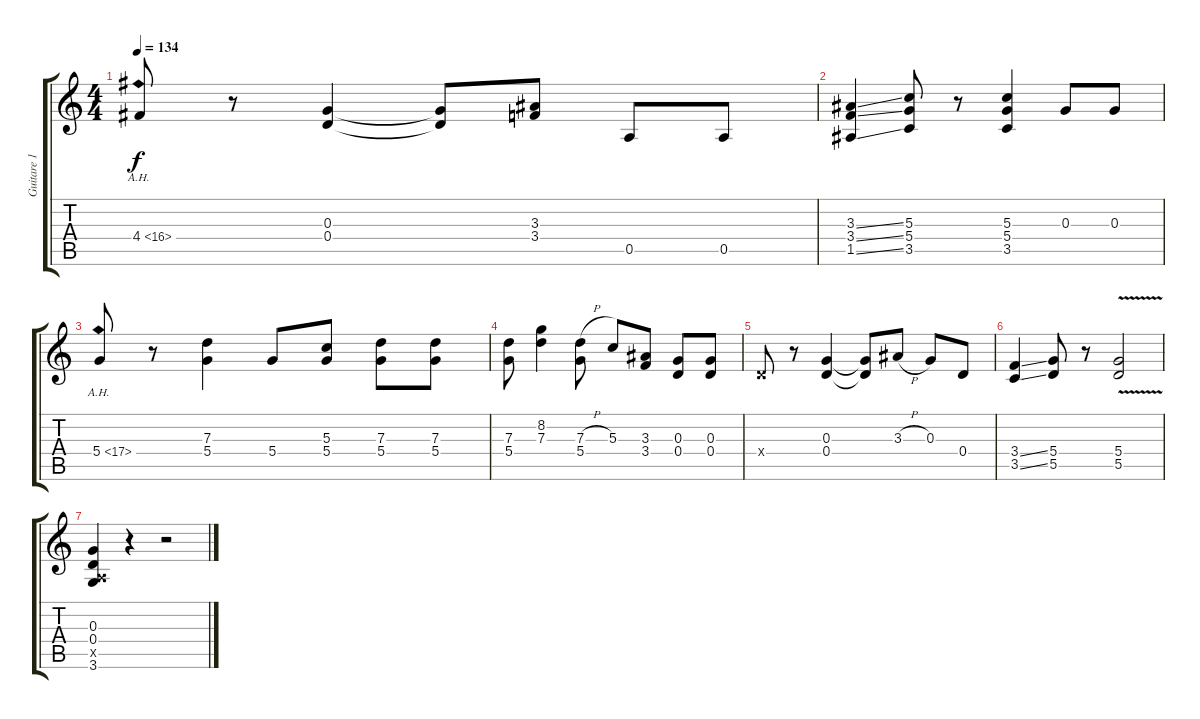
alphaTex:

\track ("Guitare 1" "Guitare 1") {instrument overdrivenguitar}
\staff {score tabs}
\tuning (E4 B3 G3 D3 A2 E2) {hide}
\ts (4 4)
\tempo 134
\clef g2
\ks c
4.4{ah 12}.8{dy f} r.8 (0.3 0.4).4 (0.3{t} 0.4{t}).8 (3.3 3.4).8 0.5.8 0.5.8 |
(3.3{ss} 3.4{ss} 1.5{ss}).4 (5.3 5.4 3.5).8 r.8 (5.3 5.4 3.5).4 0.3.8 0.3.8 |
5.4{ah 12}.8 r.8 (7.3 5.4).4 5.4.8 (5.3 5.4).8 (7.3 5.4).8 (7.3 5.4).8 |
(7.3 5.4).8 (8.2 7.3).4 (7.3{h} 5.4).8 5.3.8 (3.3 3.4).8 (0.3 0.4).8 (0.3 0.4).8 |
0.4{x}.8 r.8 (0.3 0.4).4 (0.3{t} 0.4{t}).8 3.3{h}.8 0.3.8 0.4.8 |
(3.4{ss} 3.5{ss}).4 (5.4 5.5).8 r.8 (5.4{v} 5.5{v}).2 |
(0.3 0.4 0.5{x} 3.6).4 r.4 r.2
